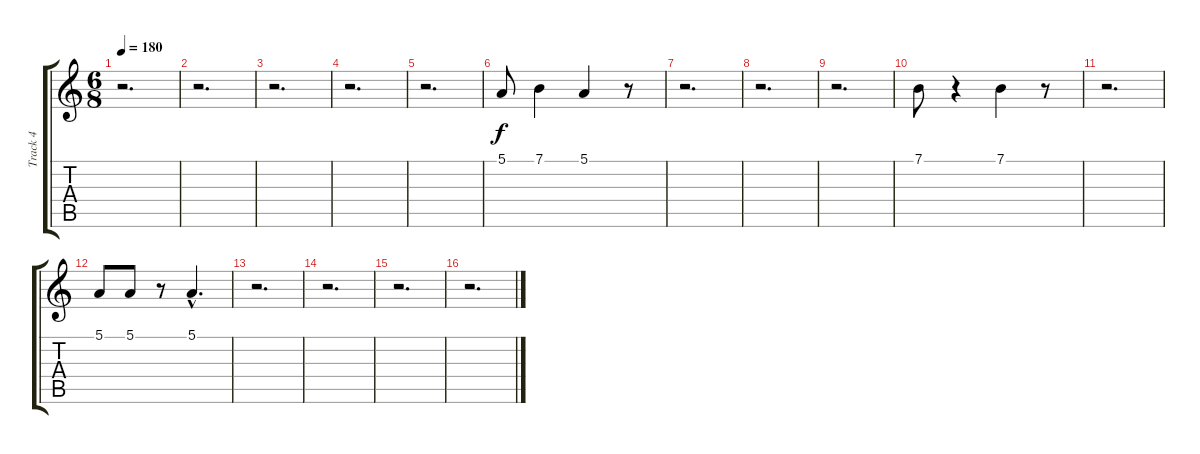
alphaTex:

\track ("Track 4" "Track 4") {instrument orchestrahit}
\staff {score tabs}
\tuning (E4 B3 G3 D3 A2 E2) {hide}
\ts (6 8)
\tempo 180
\clef g2
\ks c
r.2{d dy f} |
r.2{d} |
r.2{d} |
r.2{d} |
r.2{d} |
5.1.8 7.1.4 5.1.4 r.8 |
r.2{d} |
r.2{d} |
r.2{d} |
7.1.8 r.4 7.1.4 r.8 |
r.2{d} |
5.1.8 5.1.8 r.8 5.1{hac}.4{d} |
r.2{d} |
r.2{d} |
r.2{d} |
r.2{d}
